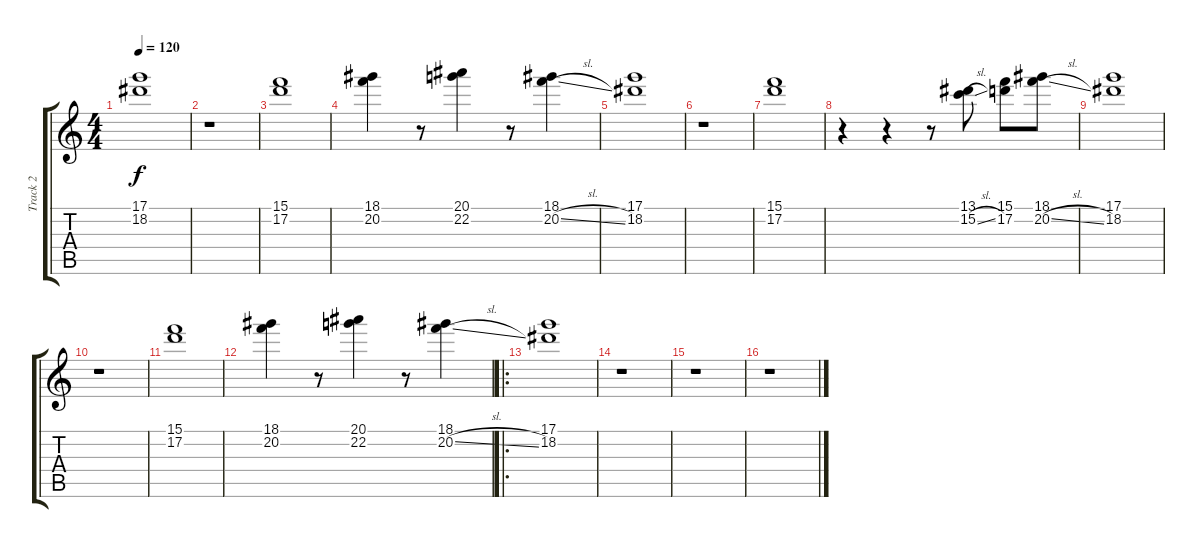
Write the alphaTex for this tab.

\track ("Track 2" "Track 2") {instrument electricguitarclean}
\staff {score tabs}
\tuning (D4 A3 F3 C3 G2 C2) {hide}
\ts (4 4)
\tempo 120
\clef g2
\ks c
(17.1 18.2).1{dy f} |
r.1 |
(15.1 17.2).1 |
(18.1 20.2).4 r.8 (20.1 22.2).4 r.8 (18.1 20.2{sl}).4 |
(17.1 18.2).1 |
r.1 |
(15.1 17.2).1 |
r.4 r.4 r.8 (13.1 15.2{sl}).8 (15.1 17.2).8 (18.1 20.2{sl}).8 |
(17.1 18.2).1 |
r.1 |
(15.1 17.2).1 |
(18.1 20.2).4 r.8 (20.1 22.2).4 r.8 (18.1 20.2{sl}).4 |
\ro
(17.1 18.2).1 |
r.1 |
r.1 |
r.1
